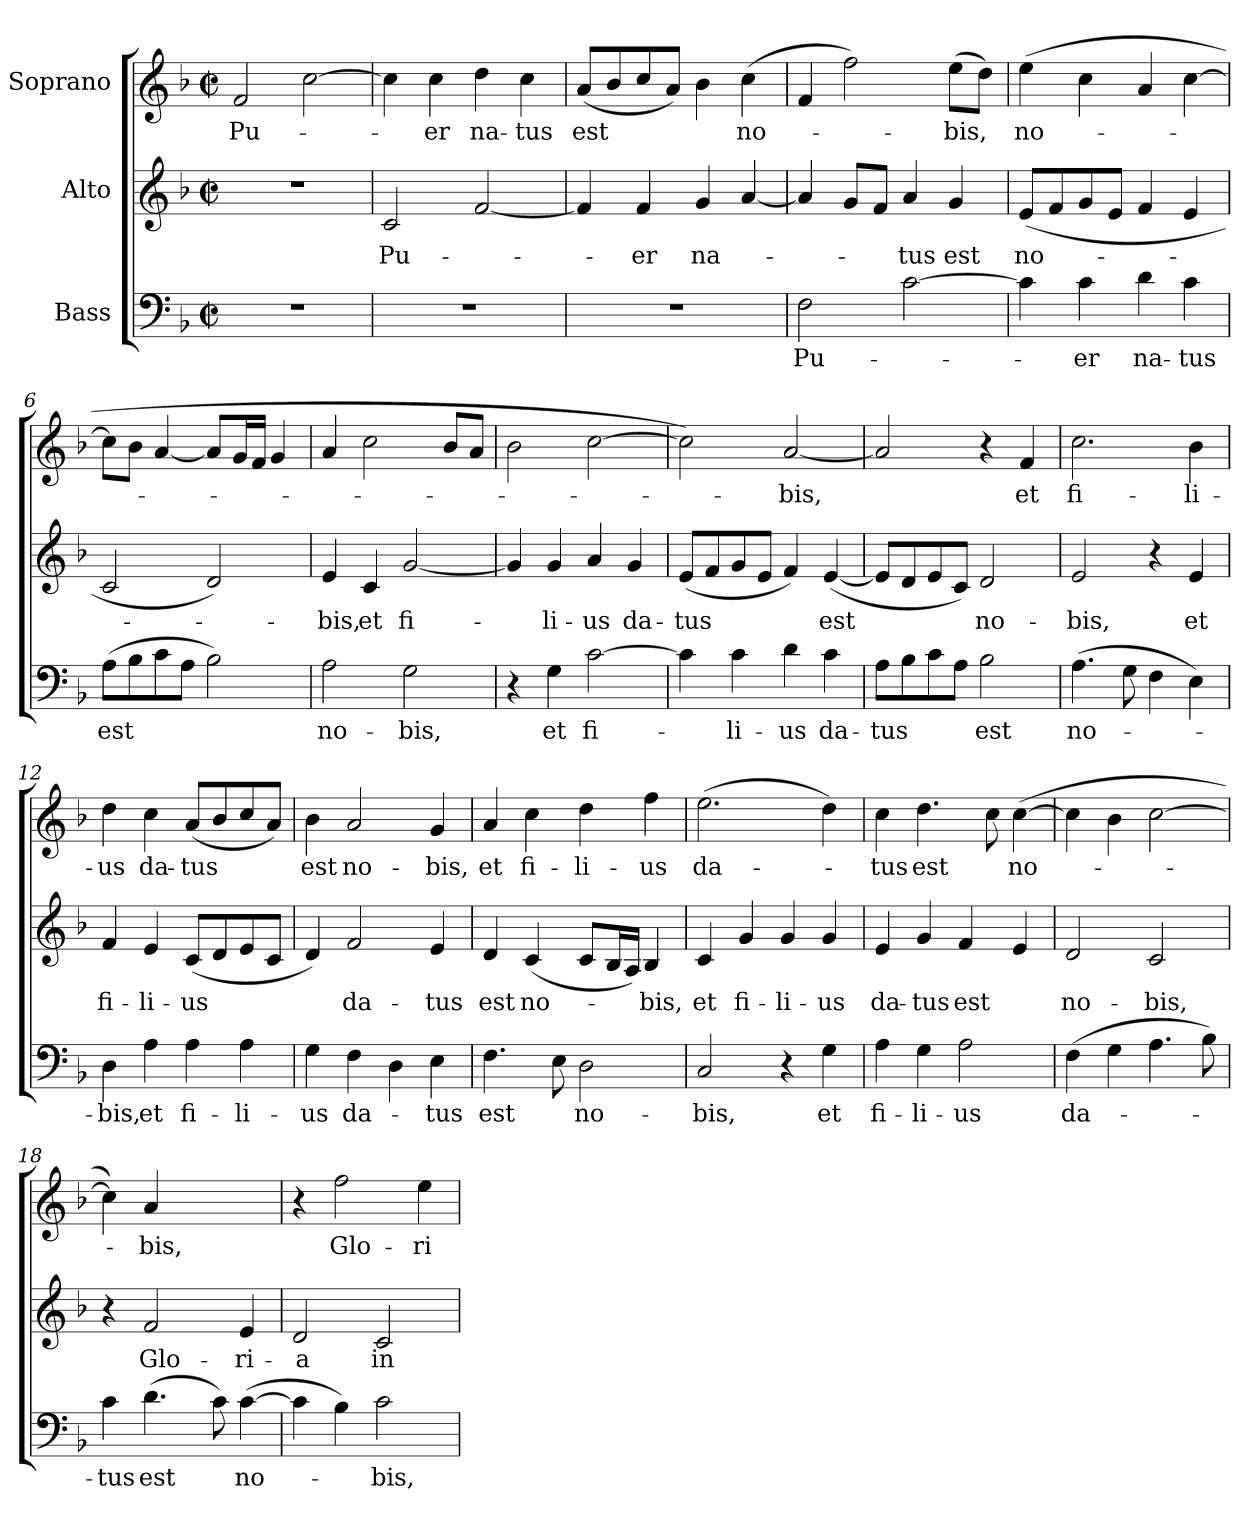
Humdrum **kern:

**kern	**text	**kern	**text	**kern	**text
*part3	*part3	*part2	*part2	*part1	*part1
*staff3	*staff3	*staff2	*staff2	*staff1	*staff1
*I"Bass	*	*I"Alto	*	*I"Soprano	*
*clefF4	*	*clefG2	*	*clefG2	*
*k[b-]	*	*k[b-]	*	*k[b-]	*
*F:	*	*F:	*	*F:	*
*M2/2	*	*M2/2	*	*M2/2	*
*met(c|)	*	*met(c|)	*	*met(c|)	*
=1	=1	=1	=1	=1	=1
1r	.	1r	.	2f/	Pu-
.	.	.	.	[2cc\	.
=2	=2	=2	=2	=2	=2
1r	.	2c/	Pu-	4cc\]	.
.	.	.	.	4cc\	-er
.	.	[2f/	.	4dd\	na-
.	.	.	.	4cc\	-tus
=3	=3	=3	=3	=3	=3
1r	.	4f/]	.	(8a/L	est
.	.	.	.	8b-/	.
.	.	4f/	-er	8cc/	.
.	.	.	.	8a/J)	.
.	.	4g/	na-	4b-\	.
.	.	[4a/	.	(4cc\	no-
=4	=4	=4	=4	=4	=4
2F\	Pu-	4a/]	.	4f/	.
.	.	8g/L	.	2ff\)	.
.	.	8f/J	.	.	.
[2c\	.	4a/	-tus	.	.
.	.	4g/	est	(8ee\L	-bis,
.	.	.	.	8dd\J)	.
=5	=5	=5	=5	=5	=5
4c\]	.	(8e/L	no-	(4ee\	no-
.	.	8f/	.	.	.
4c\	-er	8g/	.	4cc\	.
.	.	8e/J	.	.	.
4d\	na-	4f/	.	4a/	.
4c\	-tus	4e/	.	[4cc\	.
=6	=6	=6	=6	=6	=6
(8A\L	est	2c/	.	8cc\L]	.
8B-\	.	.	.	8b-\J	.
8c\	.	.	.	[4a/	.
8A\J	.	.	.	.	.
2B-\)	.	2d/)	.	8a/L]	.
.	.	.	.	16g/L	.
.	.	.	.	16f/JJ	.
.	.	.	.	4g/	.
=7	=7	=7	=7	=7	=7
2A\	no-	4e/	-bis,	4a/	.
.	.	4c/	et	2cc\	.
2G\	-bis,	[2g/	fi-	.	.
.	.	.	.	8b-/L	.
.	.	.	.	8a/J	.
!!LO:LB:g=z
=8	=8	=8	=8	=8	=8
4r	.	4g/]	.	2b-\	.
4G\	et	4g/	-li-	.	.
[2c\	fi-	4a/	-us	[2cc\	.
.	.	4g/	da-	.	.
=9	=9	=9	=9	=9	=9
4c\]	.	(8e/L	-tus	2cc\])	.
.	.	8f/	.	.	.
4c\	-li-	8g/	.	.	.
.	.	8e/J	.	.	.
4d\	-us	4f/)	.	[2a/	-bis,
4c\	da-	([4e/	est	.	.
=10	=10	=10	=10	=10	=10
8A\L	-tus	8e/L]	.	2a/]	.
8B-\	.	8d/	.	.	.
8c\	.	8e/	.	.	.
8A\J	.	8c/J)	.	.	.
2B-\	est	2d/	no-	4r	.
.	.	.	.	4f/	et
=11	=11	=11	=11	=11	=11
(4.A\	no-	2e/	-bis,	2.cc\	fi-
8G\	.	.	.	.	.
4F\	.	4r	.	.	.
4E\)	.	4e/	et	4b-\	-li-
=12	=12	=12	=12	=12	=12
4D\	-bis,	4f/	fi-	4dd\	-us
4A\	et	4e/	-li-	4cc\	da-
4A\	fi-	(8c/L	-us	(8a/L	-tus
.	.	8d/	.	8b-/	.
4A\	-li-	8e/	.	8cc/	.
.	.	8c/J	.	8a/J)	.
=13	=13	=13	=13	=13	=13
4G\	-us	4d/)	.	4b-\	est
4F\	da-	2f/	da-	2a/	no-
4D\	.	.	.	.	.
4E\	-tus	4e/	-tus	4g/	-bis,
=14	=14	=14	=14	=14	=14
4.F\	est	4d/	est	4a/	et
.	.	(4c/	no-	4cc\	fi-
8E\	.	.	.	.	.
2D\	no-	8c/L	.	4dd\	-li-
.	.	16B-/L	.	.	.
.	.	16A/JJ)	.	.	.
.	.	4B-/	-bis,	4ff\	-us
!!LO:LB:g=z
=15	=15	=15	=15	=15	=15
2C/	-bis,	4c/	et	(2.ee\	da-
.	.	4g/	fi-	.	.
4r	.	4g/	-li-	.	.
4G\	et	4g/	-us	4dd\)	.
=16	=16	=16	=16	=16	=16
4A\	fi-	4e/	da-	4cc\	-tus
4G\	-li-	4g/	-tus	4.dd\	est
2A\	-us	4f/	est	.	.
.	.	.	.	8cc\	.
.	.	4e/	.	([4cc\	no-
=17	=17	=17	=17	=17	=17
(4F\	da-	2d/	no-	4cc\]	.
4G\	.	.	.	4b-\	.
4.A\	.	2c/	-bis,	[2cc\	.
8B-\)	.	.	.	.	.
=18	=18	=18	=18	=18	=18
4c\	-tus	4r	.	4cc\])	.
(4.d\	est	2f/	Glo-	4a/	-bis,
.	.	.	.	2ryy	.
8c\)	.	.	.	.	.
([4c\	no-	4e/	-ri-	.	.
=19	=19	=19	=19	=19	=19
4c\]	.	2d/	-a	4r	.
4B-\)	.	.	.	2ff\	Glo-
2c\	-bis,	2c/	in	.	.
.	.	.	.	4ee\	-ri-
=	=	=	=	=	=
*-	*-	*-	*-	*-	*-
